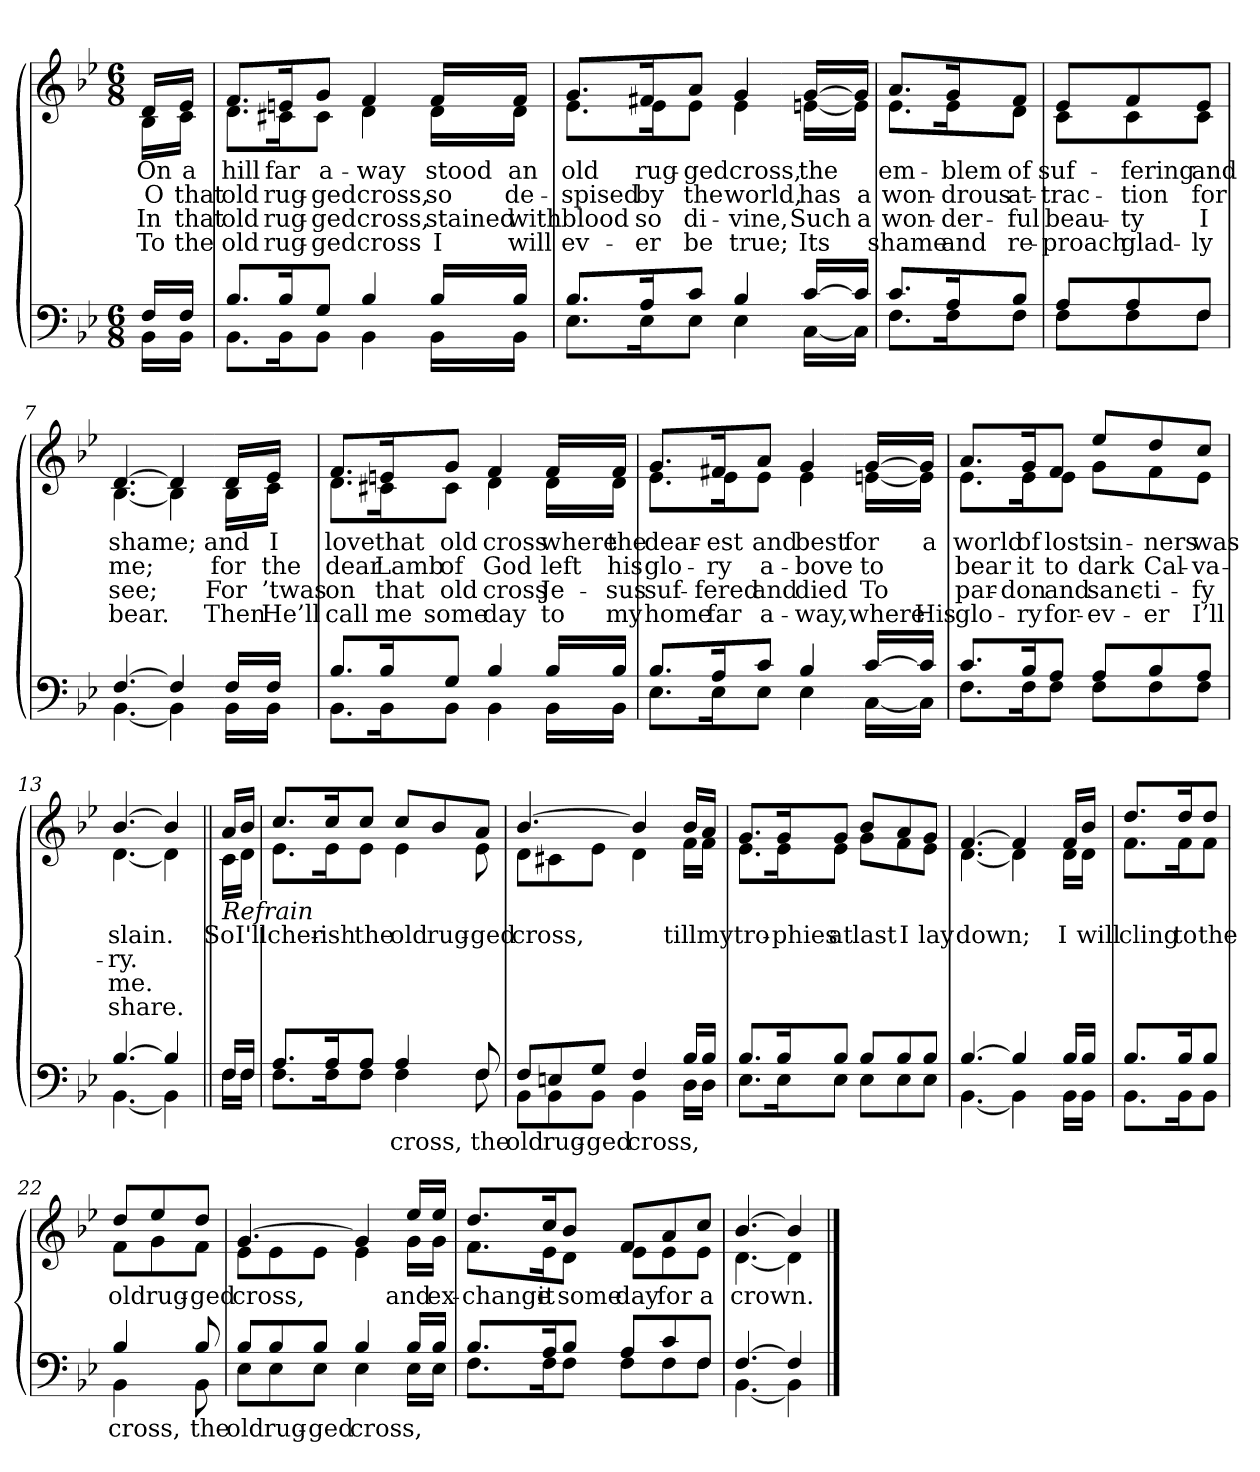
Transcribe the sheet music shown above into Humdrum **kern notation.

**kern	**text	**kern	**text	**text	**text	**text
*part2	*part2	*part1	*part1	*part1	*part1	*part1
*staff2	*staff2	*staff1	*staff1	*staff1	*staff1	*staff1
*clefF4	*	*clefG2	*	*	*	*
*k[b-e-]	*	*k[b-e-]	*	*	*	*
*M6/8	*	*M6/8	*	*	*	*
=1	=1	=1	=1	=1	=1	=1
*^	*	*	*	*	*	*
!	!	!	!LO:TX:b:i:t=Verse	!	!	!	!
!	!	!	!	!LO:LY:b	!LO:LY:b	!LO:LY:b	!LO:LY:b
*	*	*	*^	*	*	*	*
16F/LL	16BB-\LL	.	16d/LL	16B-\LL	On	O	In	To
!	!	!	!	!	!LO:LY:b	!LO:LY:b	!LO:LY:b	!LO:LY:b
16F/JJ	16BB-\JJ	.	16e-/JJ	16c\JJ	a	that	that	the
=2	=2	=2	=2	=2	=2	=2	=2	=2
!	!	!	!	!	!LO:LY:b	!LO:LY:b	!LO:LY:b	!LO:LY:b
8.B-/L	8.BB-\L	.	8.f/L	8.d\L	hill	old	old	old
!	!	!	!	!	!LO:LY:b	!LO:LY:b	!LO:LY:b	!LO:LY:b
16B-/K	16BB-\K	.	16en/K	16c#X\K	far	rug-	rug-	rug-
!	!	!	!	!	!LO:LY:b	!LO:LY:b	!LO:LY:b	!LO:LY:b
8G/J	8BB-\J	.	8g/J	8c#\J	a-	-ged	-ged	-ged
!	!	!	!	!	!LO:LY:b	!LO:LY:b	!LO:LY:b	!LO:LY:b
4B-/	4BB-\	.	4f/	4d\	-way	cross,	cross,	cross
!	!	!	!	!	!LO:LY:b	!LO:LY:b	!LO:LY:b	!LO:LY:b
16B-/LL	16BB-\LL	.	16f/LL	16d\LL	stood	so	stained	I
!	!	!	!	!	!LO:LY:b	!LO:LY:b	!LO:LY:b	!LO:LY:b
16B-/JJ	16BB-\JJ	.	16f/JJ	16d\JJ	an	de-	with	will
=3	=3	=3	=3	=3	=3	=3	=3	=3
!	!	!	!	!	!LO:LY:b	!LO:LY:b	!LO:LY:b	!LO:LY:b
8.B-/L	8.E-\L	.	8.g/L	8.e-\L	old	-spised	blood	ev-
!	!	!	!	!	!LO:LY:b	!LO:LY:b	!LO:LY:b	!LO:LY:b
16A/K	16E-\K	.	16f#X/K	16e-\K	rug-	by	so	-er
!	!	!	!	!	!LO:LY:b	!LO:LY:b	!LO:LY:b	!LO:LY:b
8c/J	8E-\J	.	8a/J	8e-\J	-ged	the	di-	be
!	!	!	!	!	!LO:LY:b	!LO:LY:b	!LO:LY:b	!LO:LY:b
4B-/	4E-\	.	4g/	4e-\	cross,	world,	-vine,	true;
!!LO:LB:g=z	!!
=4-	=4-	=4-	=4-	=4-	=4-	=4-	=4-	=4-
!	!	!	!	!	!LO:LY:b	!LO:LY:b	!LO:LY:b	!LO:LY:b
[16c/LL	[16C\LL	.	[16g/LL	[16en\LL	the	has	Such	Its
!	!	!	!	!	!	!LO:LY:b	!LO:LY:b	!
16c/JJ]	16C\JJ]	.	16g/JJ]	16e\JJ]	.	a	a	.
=5	=5	=5	=5	=5	=5	=5	=5	=5
!	!	!	!	!	!LO:LY:b	!LO:LY:b	!LO:LY:b	!LO:LY:b
8.c/L	8.F\L	.	8.a/L	8.e-\L	em-	won-	won-	shame
!	!	!	!	!	!LO:LY:b	!LO:LY:b	!LO:LY:b	!LO:LY:b
16A/K	16F\K	.	16g/K	16e-\K	-blem	-drous	-der-	and
!	!	!	!	!	!LO:LY:b	!LO:LY:b	!LO:LY:b	!LO:LY:b
8B-/J	8F\J	.	8f/J	8d\J	of	at-	-ful	re-
=6	=6	=6	=6	=6	=6	=6	=6	=6
!	!	!	!	!	!LO:LY:b	!LO:LY:b	!LO:LY:b	!LO:LY:b
8A/L	8F\L	.	8e-/L	8c\L	suf-	-trac-	beau-	-proach
!	!	!	!	!	!LO:LY:b	!LO:LY:b	!LO:LY:b	!LO:LY:b
8A/	8F\	.	8f/	8c\	-fering	-tion	-ty	glad-
!	!	!	!	!	!LO:LY:b	!LO:LY:b	!LO:LY:b	!LO:LY:b
8F/J	8F\J	.	8e-/J	8c\J	and	for	I	-ly
=7	=7	=7	=7	=7	=7	=7	=7	=7
!	!	!	!	!	!LO:LY:b	!LO:LY:b	!LO:LY:b	!LO:LY:b
[4.F/	[4.BB-\	.	[4.d/	[4.B-\	shame;	me;	see;	bear.
4F/]	4BB-\]	.	4d/]	4B-\]	.	.	.	.
!!LO:LB:g=z	!!
=8-	=8-	=8-	=8-	=8-	=8-	=8-	=8-	=8-
!	!	!	!	!	!LO:LY:b	!LO:LY:b	!LO:LY:b	!LO:LY:b
16F/LL	16BB-\LL	.	16d/LL	16B-\LL	and	for	For	Then
!	!	!	!	!	!LO:LY:b	!LO:LY:b	!LO:LY:b	!LO:LY:b
16F/JJ	16BB-\JJ	.	16e-/JJ	16c\JJ	I	the	’twas	He’ll
=9	=9	=9	=9	=9	=9	=9	=9	=9
!	!	!	!	!	!LO:LY:b	!LO:LY:b	!LO:LY:b	!LO:LY:b
8.B-/L	8.BB-\L	.	8.f/L	8.d\L	love	dear	on	call
!	!	!	!	!	!LO:LY:b	!LO:LY:b	!LO:LY:b	!LO:LY:b
16B-/K	16BB-\K	.	16en/K	16c#X\K	that	Lamb	that	me
!	!	!	!	!	!LO:LY:b	!LO:LY:b	!LO:LY:b	!LO:LY:b
8G/J	8BB-\J	.	8g/J	8c#\J	old	of	old	some
!	!	!	!	!	!LO:LY:b	!LO:LY:b	!LO:LY:b	!LO:LY:b
4B-/	4BB-\	.	4f/	4d\	cross	God	cross	day
!	!	!	!	!	!LO:LY:b	!LO:LY:b	!LO:LY:b	!LO:LY:b
16B-/LL	16BB-\LL	.	16f/LL	16d\LL	where	left	Je-	to
!	!	!	!	!	!LO:LY:b	!LO:LY:b	!LO:LY:b	!LO:LY:b
16B-/JJ	16BB-\JJ	.	16f/JJ	16d\JJ	the	his	-sus	my
=10	=10	=10	=10	=10	=10	=10	=10	=10
!	!	!	!	!	!LO:LY:b	!LO:LY:b	!LO:LY:b	!LO:LY:b
8.B-/L	8.E-\L	.	8.g/L	8.e-\L	dear-	glo-	suf-	home
!	!	!	!	!	!LO:LY:b	!LO:LY:b	!LO:LY:b	!LO:LY:b
16A/K	16E-\K	.	16f#X/K	16e-\K	-est	-ry	-fered	far
!	!	!	!	!	!LO:LY:b	!LO:LY:b	!LO:LY:b	!LO:LY:b
8c/J	8E-\J	.	8a/J	8e-\J	and	a-	and	a-
!	!	!	!	!	!LO:LY:b	!LO:LY:b	!LO:LY:b	!LO:LY:b
4B-/	4E-\	.	4g/	4e-\	best	-bove	died	-way,
!!LO:LB:g=z	!!
=11-	=11-	=11-	=11-	=11-	=11-	=11-	=11-	=11-
!	!	!	!	!	!LO:LY:b	!LO:LY:b	!LO:LY:b	!LO:LY:b
[16c/LL	[16C\LL	.	[16g/LL	[16en\LL	for	to	To	where
!	!	!	!	!	!LO:LY:b	!	!	!LO:LY:b
16c/JJ]	16C\JJ]	.	16g/JJ]	16e\JJ]	a	.	.	His
=12	=12	=12	=12	=12	=12	=12	=12	=12
!	!	!	!	!	!LO:LY:b	!LO:LY:b	!LO:LY:b	!LO:LY:b
8.c/L	8.F\L	.	8.a/L	8.e-\L	world	bear	par-	glo-
!	!	!	!	!	!LO:LY:b	!LO:LY:b	!LO:LY:b	!LO:LY:b
16B-/K	16F\K	.	16g/K	16e-\K	of	it	-don	-ry
!	!	!	!	!	!LO:LY:b	!LO:LY:b	!LO:LY:b	!LO:LY:b
8A/J	8F\J	.	8f/J	8e-\J	lost	to	and	for-
!	!	!	!	!	!LO:LY:b	!LO:LY:b	!LO:LY:b	!LO:LY:b
8A/L	8F\L	.	8ee-/L	8g\L	sin-	dark	sanc-	-ev-
!	!	!	!	!	!LO:LY:b	!LO:LY:b	!LO:LY:b	!LO:LY:b
8B-/	8F\	.	8dd/	8f\	-ners	Cal-	-ti-	-er
!	!	!	!	!	!LO:LY:b	!LO:LY:b	!LO:LY:b	!LO:LY:b
8A/J	8F\J	.	8cc/J	8e-\J	was	-va-	-fy	I’ll
=13	=13	=13	=13	=13	=13	=13	=13	=13
!	!	!	!	!	!LO:LY:b	!LO:LY:b	!LO:LY:b	!LO:LY:b
[4.B-/	[4.BB-\	.	[4.b-/	[4.d\	slain.	-ry.	me.	share.
4B-/]	4BB-\]	.	4b-/]	4d\]	.	.	.	.
!!LO:LB:g=z	!!
=14||	=14||	=14||	=14||	=14||	=14||	=14||	=14||	=14||
!	!	!	!LO:TX:b:i:t=Refrain	!	!	!	!	!
!	!	!	!	!	!LO:LY:b	!	!	!
16F/LL	16F\LL	.	16a/LL	16c\LL	So	.	.	.
!	!	!	!	!	!LO:LY:b	!	!	!
16F/JJ	16F\JJ	.	16b-/JJ	16d\JJ	I'll	.	.	.
=15	=15	=15	=15	=15	=15	=15	=15	=15
!	!	!	!	!	!LO:LY:b	!	!	!
8.A/L	8.F\L	.	8.cc/L	8.e-\L	cher-	.	.	.
!	!	!	!	!	!LO:LY:b	!	!	!
16A/K	16F\K	.	16cc/K	16e-\K	-ish	.	.	.
!	!	!	!	!	!LO:LY:b	!	!	!
8A/J	8F\J	.	8cc/J	8e-\J	the	.	.	.
!	!	!LO:LY:b	!	!	!LO:LY:b	!	!	!
4A/	4F\	cross,	8cc/L	4e-\	old	.	.	.
!	!	!	!	!	!LO:LY:b	!	!	!
.	.	.	8b-/	.	rug-	.	.	.
!	!	!LO:LY:b	!	!	!LO:LY:b	!	!	!
8F/	8F\	the	8a/J	8e-\	-ged	.	.	.
=16	=16	=16	=16	=16	=16	=16	=16	=16
!	!	!LO:LY:b	!	!	!LO:LY:b	!	!	!
8F/L	8BB-\L	old	[4.b-/	8d\L	cross,	.	.	.
!	!	!LO:LY:b	!	!	!	!	!	!
8En/	8BB-\	rug-	.	8c#X\	.	.	.	.
!	!	!LO:LY:b	!	!	!	!	!	!
8G/J	8BB-\J	-ged	.	8e-i\J	.	.	.	.
!	!	!LO:LY:b	!	!	!	!	!	!
4F/	4BB-\	cross,	4b-/]	4d\	.	.	.	.
!!LO:LB:g=z	!!
=17-	=17-	=17-	=17-	=17-	=17-	=17-	=17-	=17-
!	!	!	!	!	!LO:LY:b	!	!	!
16B-/LL	16D\LL	.	16b-/LL	16f\LL	till	.	.	.
!	!	!	!	!	!LO:LY:b	!	!	!
16B-/JJ	16D\JJ	.	16a/JJ	16f\JJ	my	.	.	.
=18	=18	=18	=18	=18	=18	=18	=18	=18
!	!	!	!	!	!LO:LY:b	!	!	!
8.B-/L	8.E-\L	.	8.g/L	8.e-\L	tro-	.	.	.
!	!	!	!	!	!LO:LY:b	!	!	!
16B-/K	16E-\K	.	16g/K	16e-\K	-phies	.	.	.
!	!	!	!	!	!LO:LY:b	!	!	!
8B-/J	8E-\J	.	8g/J	8e-\J	at	.	.	.
!	!	!	!	!	!LO:LY:b	!	!	!
8B-/L	8E-\L	.	8b-/L	8g\L	last	.	.	.
!	!	!	!	!	!LO:LY:b	!	!	!
8B-/	8E-\	.	8a/	8f\	I	.	.	.
!	!	!	!	!	!LO:LY:b	!	!	!
8B-/J	8E-\J	.	8g/J	8e-\J	lay	.	.	.
=19	=19	=19	=19	=19	=19	=19	=19	=19
!	!	!	!	!	!LO:LY:b	!	!	!
[4.B-/	[4.BB-\	.	[4.f/	[4.d\	down;	.	.	.
4B-/]	4BB-\]	.	4f/]	4d\]	.	.	.	.
!!LO:LB:g=z	!!
=20-	=20-	=20-	=20-	=20-	=20-	=20-	=20-	=20-
!	!	!	!	!	!LO:LY:b	!	!	!
16B-/LL	16BB-\LL	.	16f/LL	16d\LL	I	.	.	.
!	!	!	!	!	!LO:LY:b	!	!	!
16B-/JJ	16BB-\JJ	.	16b-/JJ	16d\JJ	will	.	.	.
=21	=21	=21	=21	=21	=21	=21	=21	=21
!	!	!	!	!	!LO:LY:b	!	!	!
8.B-/L	8.BB-\L	.	8.dd/L	8.f\L	cling	.	.	.
!	!	!	!	!	!LO:LY:b	!	!	!
16B-/K	16BB-\K	.	16dd/K	16f\K	to	.	.	.
!	!	!	!	!	!LO:LY:b	!	!	!
8B-/J	8BB-\J	.	8dd/J	8f\J	the	.	.	.
=22	=22	=22	=22	=22	=22	=22	=22	=22
!	!	!LO:LY:b	!	!	!LO:LY:b	!	!	!
4B-/	4BB-\	cross,	8dd/L	8f\L	old	.	.	.
!	!	!	!	!	!LO:LY:b	!	!	!
.	.	.	8ee-/	8g\	rug-	.	.	.
!	!	!LO:LY:b	!	!	!LO:LY:b	!	!	!
8B-/	8BB-\	the	8dd/J	8f\J	-ged	.	.	.
=23	=23	=23	=23	=23	=23	=23	=23	=23
!	!	!LO:LY:b	!	!	!LO:LY:b	!	!	!
8B-/L	8E-\L	old	[4.g/	8e-\L	cross,	.	.	.
!	!	!LO:LY:b	!	!	!	!	!	!
8B-/	8E-\	rug-	.	8e-\	.	.	.	.
!	!	!LO:LY:b	!	!	!	!	!	!
8B-/J	8E-\J	-ged	.	8e-\J	.	.	.	.
!	!	!LO:LY:b	!	!	!	!	!	!
4B-/	4E-\	cross,	4g/]	4e-\	.	.	.	.
!!LO:LB:g=z	!!
=24-	=24-	=24-	=24-	=24-	=24-	=24-	=24-	=24-
!	!	!	!	!	!LO:LY:b	!	!	!
16B-/LL	16E-\LL	.	16ee-/LL	16g\LL	and	.	.	.
!	!	!	!	!	!LO:LY:b	!	!	!
16B-/JJ	16E-\JJ	.	16ee-/JJ	16g\JJ	ex-	.	.	.
=25	=25	=25	=25	=25	=25	=25	=25	=25
!	!	!	!	!	!LO:LY:b	!	!	!
8.B-/L	8.F\L	.	8.dd/L	8.f\L	-change	.	.	.
!	!	!	!	!	!LO:LY:b	!	!	!
16A/K	16F\K	.	16cc/K	16e-\K	it	.	.	.
!	!	!	!	!	!LO:LY:b	!	!	!
8B-/J	8F\J	.	8b-/J	8d\J	some	.	.	.
!	!	!	!	!	!LO:LY:b	!	!	!
8A/L	8F\L	.	8f/L	8e-\L	day	.	.	.
!	!	!	!	!	!LO:LY:b	!	!	!
8c/	8F\	.	8a/	8e-\	for	.	.	.
!	!	!	!	!	!LO:LY:b	!	!	!
8F/J	8F\J	.	8cc/J	8e-\J	a	.	.	.
=26	=26	=26	=26	=26	=26	=26	=26	=26
!	!	!	!	!	!LO:LY:b	!	!	!
[4.F/	[4.BB-\	.	[4.b-/	[4.d\	crown.	.	.	.
4F/]	4BB-\]	.	4b-/]	4d\]	.	.	.	.
*v	*v	*	*	*	*	*	*	*
*	*	*v	*v	*	*	*	*
==	==	==	==	==	==	==
*-	*-	*-	*-	*-	*-	*-
